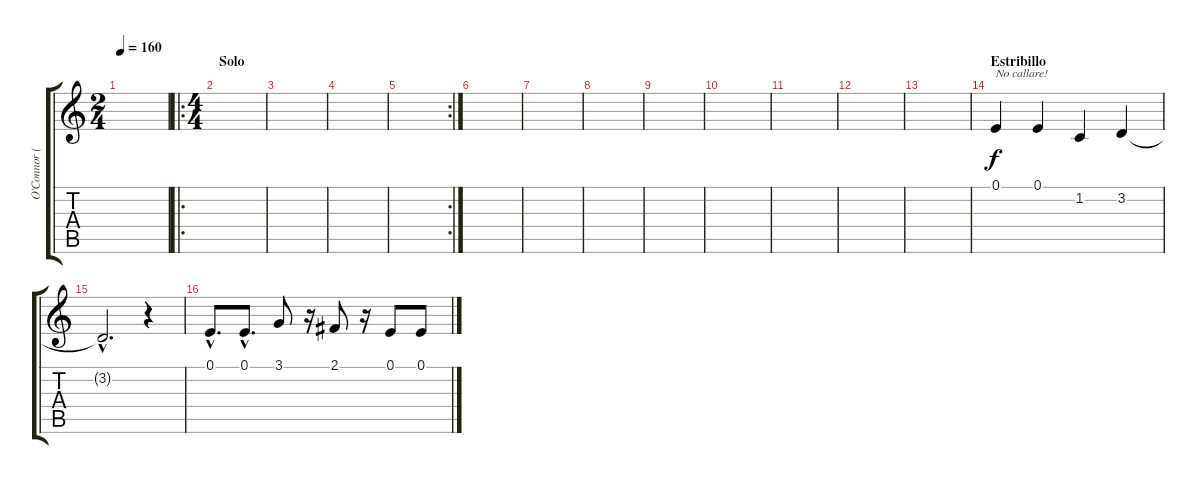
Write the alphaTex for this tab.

\track ("O'Connor (voz)" "O'Connor (") {instrument lead6voice}
\staff {score tabs}
\tuning (E4 B3 G3 D3 A2 E2) {hide}
\ts (2 4)
\tempo 160
\clef g2
\ks c
|
\ro
\ts (4 4)
\section ("" "Solo")
|
|
|
\rc 2
|
|
|
|
|
|
|
|
|
\section ("" "Estribillo")
0.1.4{txt "No callare!"} 0.1.4 1.2.4 3.2.4 |
3.2{hac t}.2{d} r.4 |
0.1{hac}.8{d} 0.1{hac}.8{d} 3.1.8 r.16 2.1.8 r.16 0.1.8 0.1.8
